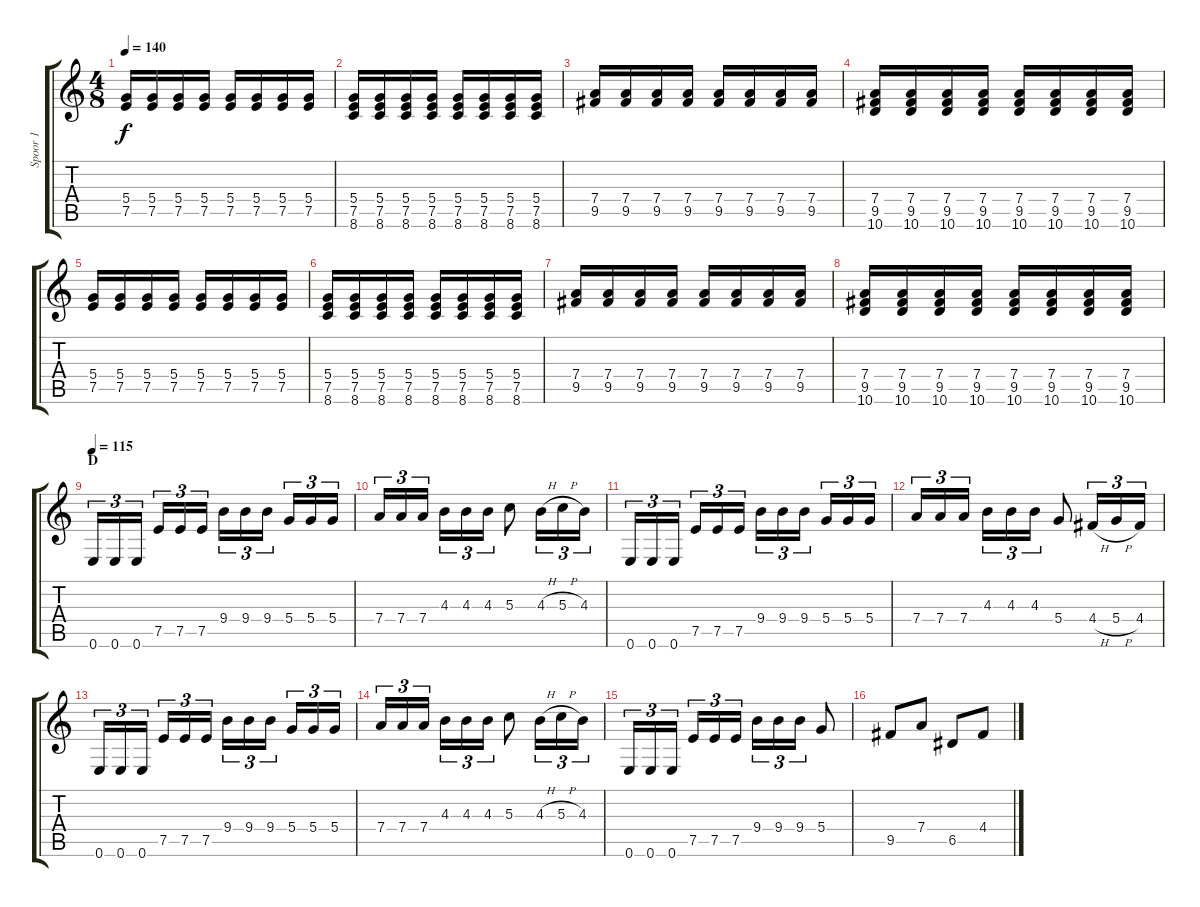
\track ("Spoor 1" "Spoor 1") {instrument overdrivenguitar}
\staff {score tabs}
\tuning (E4 B3 G3 D3 A2 E2) {hide}
\ts (4 8)
\tempo 140
\clef g2
\ks c
(5.4 7.5).16{dy f} (5.4 7.5).16 (5.4 7.5).16 (5.4 7.5).16 (5.4 7.5).16 (5.4 7.5).16 (5.4 7.5).16 (5.4 7.5).16 |
(5.4 7.5 8.6).16 (5.4 7.5 8.6).16 (5.4 7.5 8.6).16 (5.4 7.5 8.6).16 (5.4 7.5 8.6).16 (5.4 7.5 8.6).16 (5.4 7.5 8.6).16 (5.4 7.5 8.6).16 |
(7.4 9.5).16 (7.4 9.5).16 (7.4 9.5).16 (7.4 9.5).16 (7.4 9.5).16 (7.4 9.5).16 (7.4 9.5).16 (7.4 9.5).16 |
(7.4 9.5 10.6).16 (7.4 9.5 10.6).16 (7.4 9.5 10.6).16 (7.4 9.5 10.6).16 (7.4 9.5 10.6).16 (7.4 9.5 10.6).16 (7.4 9.5 10.6).16 (7.4 9.5 10.6).16 |
(5.4 7.5).16 (5.4 7.5).16 (5.4 7.5).16 (5.4 7.5).16 (5.4 7.5).16 (5.4 7.5).16 (5.4 7.5).16 (5.4 7.5).16 |
(5.4 7.5 8.6).16 (5.4 7.5 8.6).16 (5.4 7.5 8.6).16 (5.4 7.5 8.6).16 (5.4 7.5 8.6).16 (5.4 7.5 8.6).16 (5.4 7.5 8.6).16 (5.4 7.5 8.6).16 |
(7.4 9.5).16 (7.4 9.5).16 (7.4 9.5).16 (7.4 9.5).16 (7.4 9.5).16 (7.4 9.5).16 (7.4 9.5).16 (7.4 9.5).16 |
(7.4 9.5 10.6).16 (7.4 9.5 10.6).16 (7.4 9.5 10.6).16 (7.4 9.5 10.6).16 (7.4 9.5 10.6).16 (7.4 9.5 10.6).16 (7.4 9.5 10.6).16 (7.4 9.5 10.6).16 |
\section ("" "D")
\tempo 115
0.6.16{tu (3 2)} 0.6.16{tu (3 2)} 0.6.16{tu (3 2)} 7.5.16{tu (3 2)} 7.5.16{tu (3 2)} 7.5.16{tu (3 2)} 9.4.16{tu (3 2)} 9.4.16{tu (3 2)} 9.4.16{tu (3 2)} 5.4.16{tu (3 2)} 5.4.16{tu (3 2)} 5.4.16{tu (3 2)} |
7.4.16{tu (3 2)} 7.4.16{tu (3 2)} 7.4.16{tu (3 2)} 4.3.16{tu (3 2)} 4.3.16{tu (3 2)} 4.3.16{tu (3 2)} 5.3.8 4.3{h}.16{tu (3 2)} 5.3{h}.16{tu (3 2)} 4.3.16{tu (3 2)} |
0.6.16{tu (3 2)} 0.6.16{tu (3 2)} 0.6.16{tu (3 2)} 7.5.16{tu (3 2)} 7.5.16{tu (3 2)} 7.5.16{tu (3 2)} 9.4.16{tu (3 2)} 9.4.16{tu (3 2)} 9.4.16{tu (3 2)} 5.4.16{tu (3 2)} 5.4.16{tu (3 2)} 5.4.16{tu (3 2)} |
7.4.16{tu (3 2)} 7.4.16{tu (3 2)} 7.4.16{tu (3 2)} 4.3.16{tu (3 2)} 4.3.16{tu (3 2)} 4.3.16{tu (3 2)} 5.4.8 4.4{h}.16{tu (3 2)} 5.4{h}.16{tu (3 2)} 4.4.16{tu (3 2)} |
0.6.16{tu (3 2)} 0.6.16{tu (3 2)} 0.6.16{tu (3 2)} 7.5.16{tu (3 2)} 7.5.16{tu (3 2)} 7.5.16{tu (3 2)} 9.4.16{tu (3 2)} 9.4.16{tu (3 2)} 9.4.16{tu (3 2)} 5.4.16{tu (3 2)} 5.4.16{tu (3 2)} 5.4.16{tu (3 2)} |
7.4.16{tu (3 2)} 7.4.16{tu (3 2)} 7.4.16{tu (3 2)} 4.3.16{tu (3 2)} 4.3.16{tu (3 2)} 4.3.16{tu (3 2)} 5.3.8 4.3{h}.16{tu (3 2)} 5.3{h}.16{tu (3 2)} 4.3.16{tu (3 2)} |
0.6.16{tu (3 2)} 0.6.16{tu (3 2)} 0.6.16{tu (3 2)} 7.5.16{tu (3 2)} 7.5.16{tu (3 2)} 7.5.16{tu (3 2)} 9.4.16{tu (3 2)} 9.4.16{tu (3 2)} 9.4.16{tu (3 2)} 5.4.8 |
9.5.8 7.4.8 6.5.8 4.4.8
